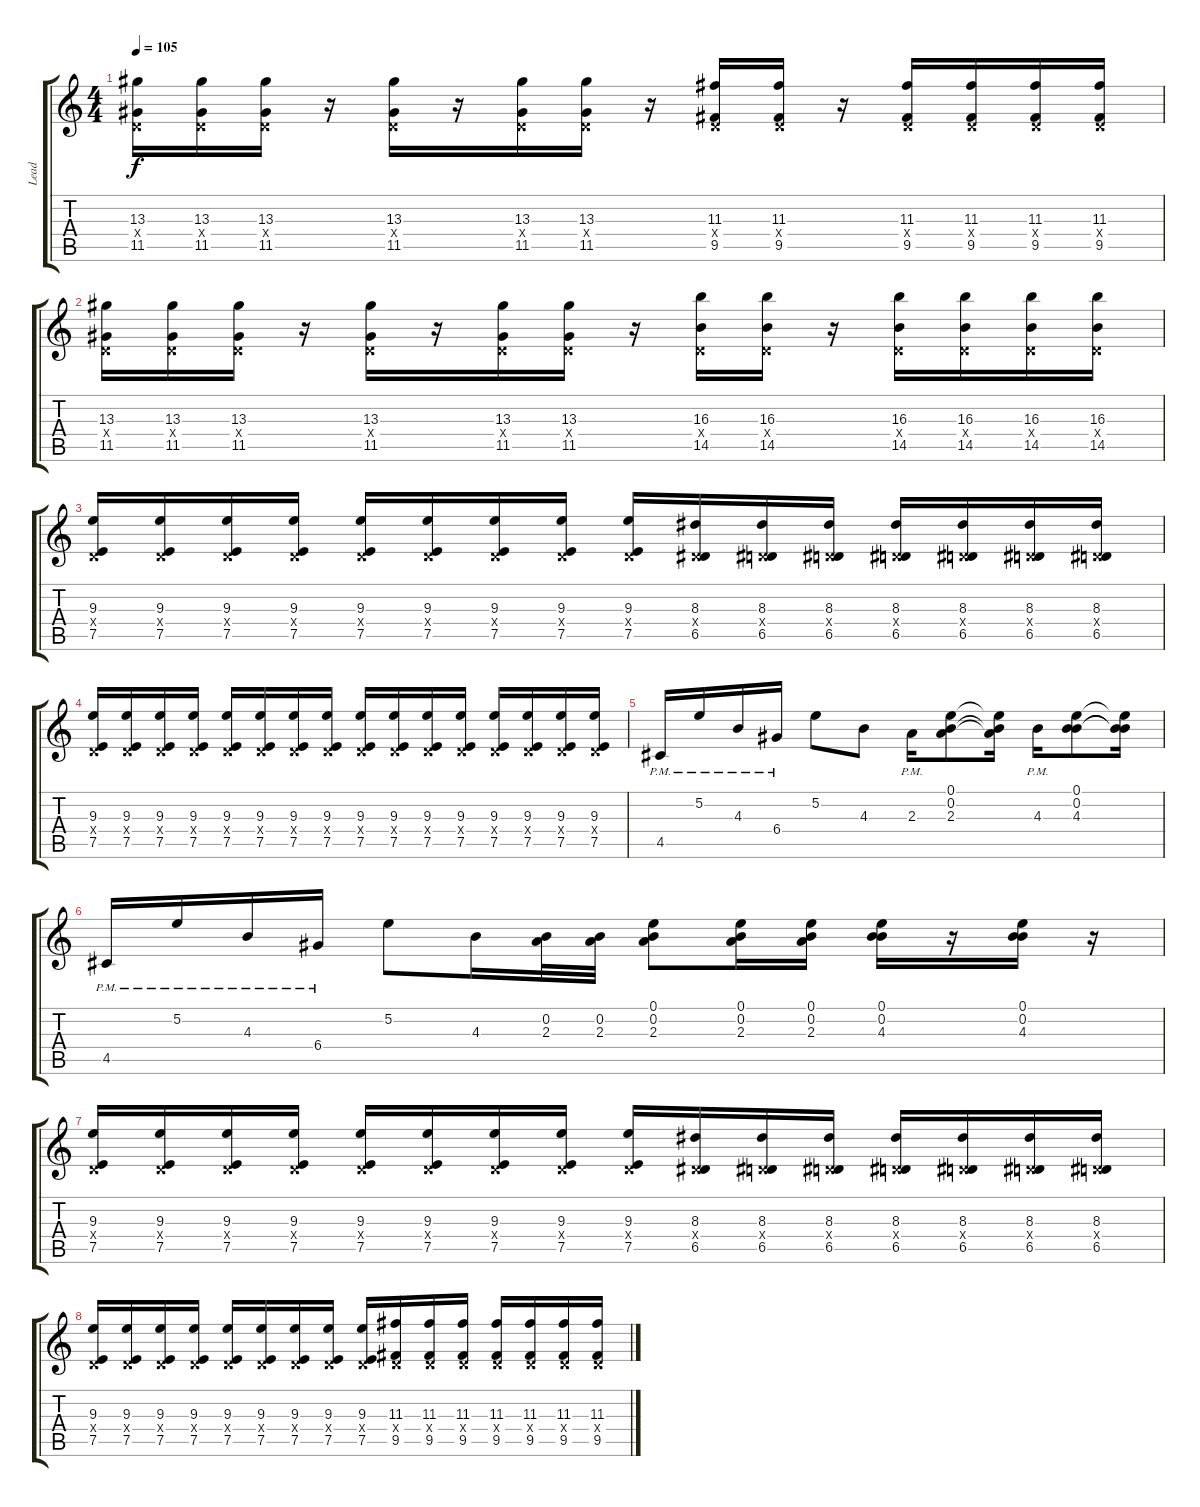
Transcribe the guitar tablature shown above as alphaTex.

\track ("Lead" "Lead") {instrument distortionguitar}
\staff {score tabs}
\tuning (E4 B3 G3 D3 A2 E2) {hide}
\ts (4 4)
\tempo 105
\clef g2
\ks c
(13.3 0.4{x} 11.5).16{dy f} (13.3 0.4{x} 11.5).16 (13.3 0.4{x} 11.5).16 r.16 (13.3 0.4{x} 11.5).16 r.16 (13.3 0.4{x} 11.5).16 (13.3 0.4{x} 11.5).16 r.16 (11.3 0.4{x} 9.5).16 (11.3 0.4{x} 9.5).16 r.16 (11.3 0.4{x} 9.5).16 (11.3 0.4{x} 9.5).16 (11.3 0.4{x} 9.5).16 (11.3 0.4{x} 9.5).16 |
(13.3 0.4{x} 11.5).16 (13.3 0.4{x} 11.5).16 (13.3 0.4{x} 11.5).16 r.16 (13.3 0.4{x} 11.5).16 r.16 (13.3 0.4{x} 11.5).16 (13.3 0.4{x} 11.5).16 r.16 (16.3 0.4{x} 14.5).16 (16.3 0.4{x} 14.5).16 r.16 (16.3 0.4{x} 14.5).16 (16.3 0.4{x} 14.5).16 (16.3 0.4{x} 14.5).16 (16.3 0.4{x} 14.5).16 |
(9.3 0.4{x} 7.5).16 (9.3 0.4{x} 7.5).16 (9.3 0.4{x} 7.5).16 (9.3 0.4{x} 7.5).16 (9.3 0.4{x} 7.5).16 (9.3 0.4{x} 7.5).16 (9.3 0.4{x} 7.5).16 (9.3 0.4{x} 7.5).16 (9.3 0.4{x} 7.5).16 (8.3 0.4{x} 6.5).16 (8.3 0.4{x} 6.5).16 (8.3 0.4{x} 6.5).16 (8.3 0.4{x} 6.5).16 (8.3 0.4{x} 6.5).16 (8.3 0.4{x} 6.5).16 (8.3 0.4{x} 6.5).16 |
(9.3 0.4{x} 7.5).16 (9.3 0.4{x} 7.5).16 (9.3 0.4{x} 7.5).16 (9.3 0.4{x} 7.5).16 (9.3 0.4{x} 7.5).16 (9.3 0.4{x} 7.5).16 (9.3 0.4{x} 7.5).16 (9.3 0.4{x} 7.5).16 (9.3 0.4{x} 7.5).16 (9.3 0.4{x} 7.5).16 (9.3 0.4{x} 7.5).16 (9.3 0.4{x} 7.5).16 (9.3 0.4{x} 7.5).16 (9.3 0.4{x} 7.5).16 (9.3 0.4{x} 7.5).16 (9.3 0.4{x} 7.5).16 |
4.5{pm}.16 5.2{pm}.16 4.3{pm}.16 6.4{pm}.16 5.2.8 4.3.8 2.3{pm}.16 (0.1 0.2 2.3).8 (0.1{t} 0.2{t} 2.3{t}).16 4.3{pm}.16 (0.1 0.2 4.3).8 (0.1{t} 0.2{t} 4.3{t}).16 |
4.5{pm}.16 5.2{pm}.16 4.3{pm}.16 6.4{pm}.16 5.2.8 4.3.16 (0.2 2.3).32 (0.2 2.3).32 (0.1 0.2 2.3).8 (0.1 0.2 2.3).16 (0.1 0.2 2.3).16 (0.1 0.2 4.3).16 r.16 (0.1 0.2 4.3).16 r.16 |
(9.3 0.4{x} 7.5).16 (9.3 0.4{x} 7.5).16 (9.3 0.4{x} 7.5).16 (9.3 0.4{x} 7.5).16 (9.3 0.4{x} 7.5).16 (9.3 0.4{x} 7.5).16 (9.3 0.4{x} 7.5).16 (9.3 0.4{x} 7.5).16 (9.3 0.4{x} 7.5).16 (8.3 0.4{x} 6.5).16 (8.3 0.4{x} 6.5).16 (8.3 0.4{x} 6.5).16 (8.3 0.4{x} 6.5).16 (8.3 0.4{x} 6.5).16 (8.3 0.4{x} 6.5).16 (8.3 0.4{x} 6.5).16 |
(9.3 0.4{x} 7.5).16 (9.3 0.4{x} 7.5).16 (9.3 0.4{x} 7.5).16 (9.3 0.4{x} 7.5).16 (9.3 0.4{x} 7.5).16 (9.3 0.4{x} 7.5).16 (9.3 0.4{x} 7.5).16 (9.3 0.4{x} 7.5).16 (9.3 0.4{x} 7.5).16 (11.3 0.4{x} 9.5).16 (11.3 0.4{x} 9.5).16 (11.3 0.4{x} 9.5).16 (11.3 0.4{x} 9.5).16 (11.3 0.4{x} 9.5).16 (11.3 0.4{x} 9.5).16 (11.3 0.4{x} 9.5).16
